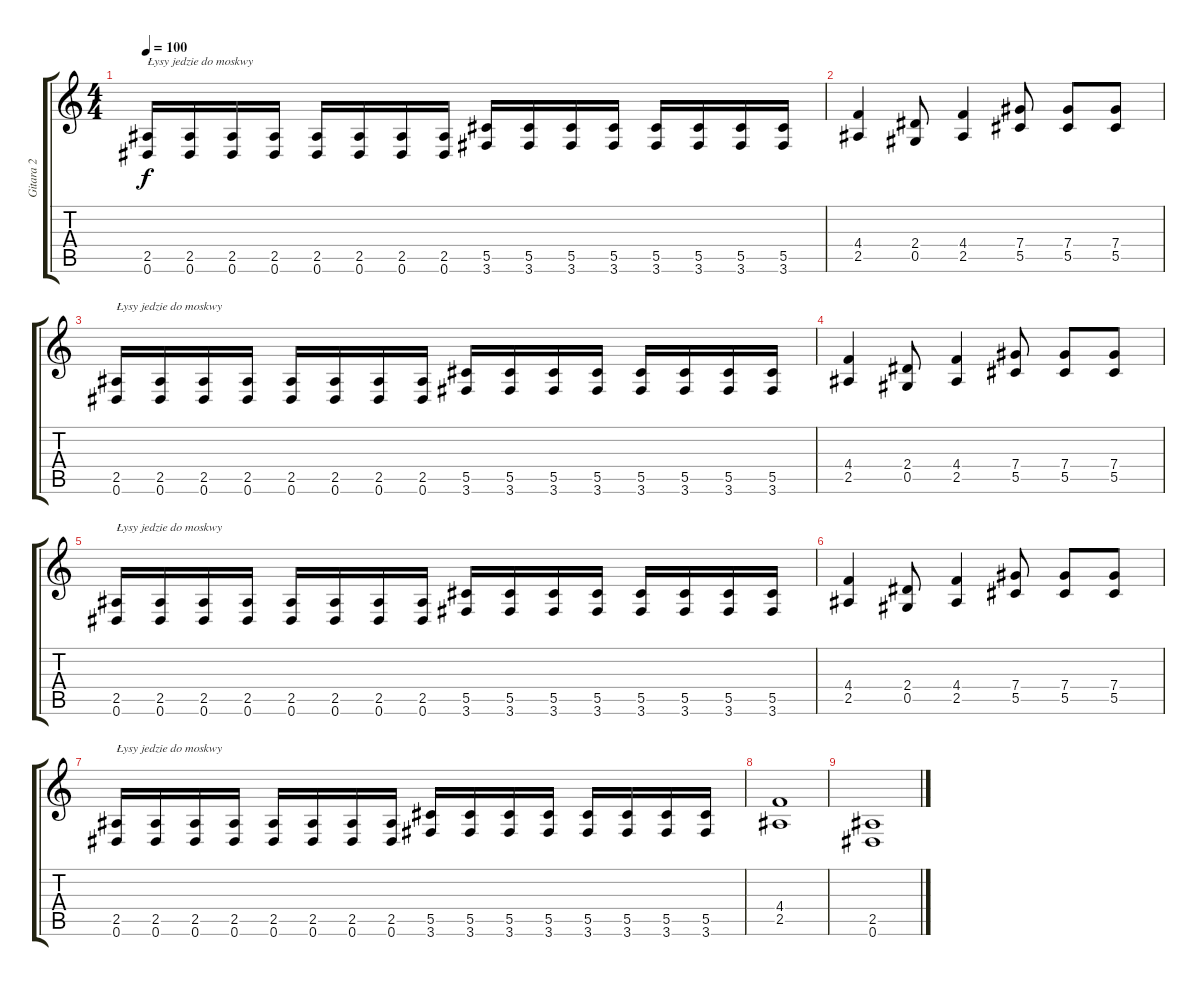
\track ("Gitara 2" "Gitara 2") {instrument distortionguitar}
\staff {score tabs}
\tuning (Eb4 Bb3 Gb3 Db3 Ab2 Eb2) {hide}
\ts (4 4)
\tempo 100
\clef g2
\ks c
(2.5 0.6).16{txt "Łysy jedzie do moskwy" dy f} (2.5 0.6).16 (2.5 0.6).16 (2.5 0.6).16 (2.5 0.6).16 (2.5 0.6).16 (2.5 0.6).16 (2.5 0.6).16 (5.5 3.6).16 (5.5 3.6).16 (5.5 3.6).16 (5.5 3.6).16 (5.5 3.6).16 (5.5 3.6).16 (5.5 3.6).16 (5.5 3.6).16 |
(4.4 2.5).4 (2.4 0.5).8 (4.4 2.5).4 (7.4 5.5).8 (7.4 5.5).8 (7.4 5.5).8 |
(2.5 0.6).16{txt "Łysy jedzie do moskwy"} (2.5 0.6).16 (2.5 0.6).16 (2.5 0.6).16 (2.5 0.6).16 (2.5 0.6).16 (2.5 0.6).16 (2.5 0.6).16 (5.5 3.6).16 (5.5 3.6).16 (5.5 3.6).16 (5.5 3.6).16 (5.5 3.6).16 (5.5 3.6).16 (5.5 3.6).16 (5.5 3.6).16 |
(4.4 2.5).4 (2.4 0.5).8 (4.4 2.5).4 (7.4 5.5).8 (7.4 5.5).8 (7.4 5.5).8 |
(2.5 0.6).16{txt "Łysy jedzie do moskwy"} (2.5 0.6).16 (2.5 0.6).16 (2.5 0.6).16 (2.5 0.6).16 (2.5 0.6).16 (2.5 0.6).16 (2.5 0.6).16 (5.5 3.6).16 (5.5 3.6).16 (5.5 3.6).16 (5.5 3.6).16 (5.5 3.6).16 (5.5 3.6).16 (5.5 3.6).16 (5.5 3.6).16 |
(4.4 2.5).4 (2.4 0.5).8 (4.4 2.5).4 (7.4 5.5).8 (7.4 5.5).8 (7.4 5.5).8 |
(2.5 0.6).16{txt "Łysy jedzie do moskwy"} (2.5 0.6).16 (2.5 0.6).16 (2.5 0.6).16 (2.5 0.6).16 (2.5 0.6).16 (2.5 0.6).16 (2.5 0.6).16 (5.5 3.6).16 (5.5 3.6).16 (5.5 3.6).16 (5.5 3.6).16 (5.5 3.6).16 (5.5 3.6).16 (5.5 3.6).16 (5.5 3.6).16 |
(4.4 2.5).1 |
(2.5 0.6).1
